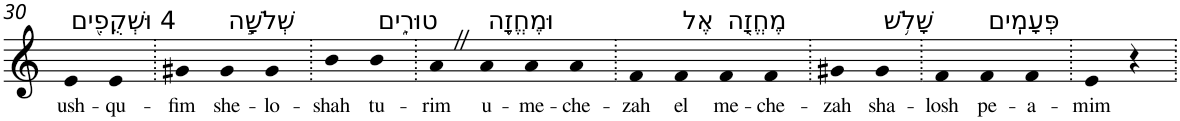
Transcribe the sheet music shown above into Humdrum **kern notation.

**kern	**text
*part1	*part1
*staff1	*staff1
*I"Piano	*
*I'Pno	*
!!LO:PB:g=z
*clefG2	*
*k[]	*
=30	=30
!LO:TX:a:t=4 וּשְׁקֻפִ֖ים	!
!	!LO:LY:b
4e	ush-
!	!LO:LY:b
4e	-qu-
=31.	=31.
!	!LO:LY:b
4g#X	-fim
!LO:TX:a:t=שְׁלֹשָׁ֣ה	!
!	!LO:LY:b
4g#	she-
!	!LO:LY:b
4g#	-lo-
=32.	=32.
!	!LO:LY:b
4b	-shah
!LO:TX:a:t=טוּרִ֑ים	!
!	!LO:LY:b
4b	tu-
=33.	=33.
!	!LO:LY:b
4aZ	-rim
!LO:TX:a:t=וּמֶחֱזָ֥ה	!
!	!LO:LY:b
4a	u-
!	!LO:LY:b
4a	-me-
!	!LO:LY:b
4a	-che-
=34.	=34.
!	!LO:LY:b
4f	-zah
!LO:TX:a:t=אֶל	!
!	!LO:LY:b
4f	el
!LO:TX:a:t=מֶחֱזָ֖ה	!
!	!LO:LY:b
4f	me-
!	!LO:LY:b
4f	-che-
=35.	=35.
!	!LO:LY:b
4g#X	-zah
!LO:TX:a:t=שָׁלֹ֥שׁ	!
!	!LO:LY:b
4g#	sha-
=36.	=36.
!	!LO:LY:b
4f	-losh
!LO:TX:a:t=פְּעָמִֽים	!
!	!LO:LY:b
4f	pe-
!	!LO:LY:b
4f	-a-
=37.	=37.
!	!LO:LY:b
4e	-mim
4r	.
=.	=.
*-	*-
